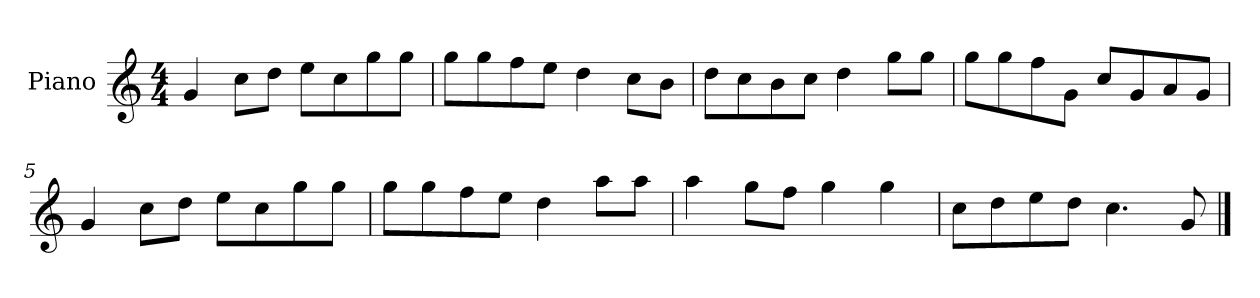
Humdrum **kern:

**kern
*part1
*staff1
*I"Piano
*I'P-no
*clefG2
*k[]
*M4/4
*MM90
=1
4g/
8cc\L
8dd\J
8ee\L
8cc\
8gg\
8gg\J
=2
8gg\L
8gg\
8ff\
8ee\J
4dd\
8cc\L
8b\J
=3
8dd\L
8cc\
8b\
8cc\J
4dd\
8gg\L
8gg\J
=4
8gg\L
8gg\
8ff\
8g\J
8cc/L
8g/
8a/
8g/J
=5
4g/
8cc\L
8dd\J
8ee\L
8cc\
8gg\
8gg\J
!!LO:LB:g=z
=6
8gg\L
8gg\
8ff\
8ee\J
4dd\
8aa\L
8aa\J
=7
4aa\
8gg\L
8ff\J
4gg\
4gg\
=8
8cc\L
8dd\
8ee\
8dd\J
4.cc\
8g/
==
*-
